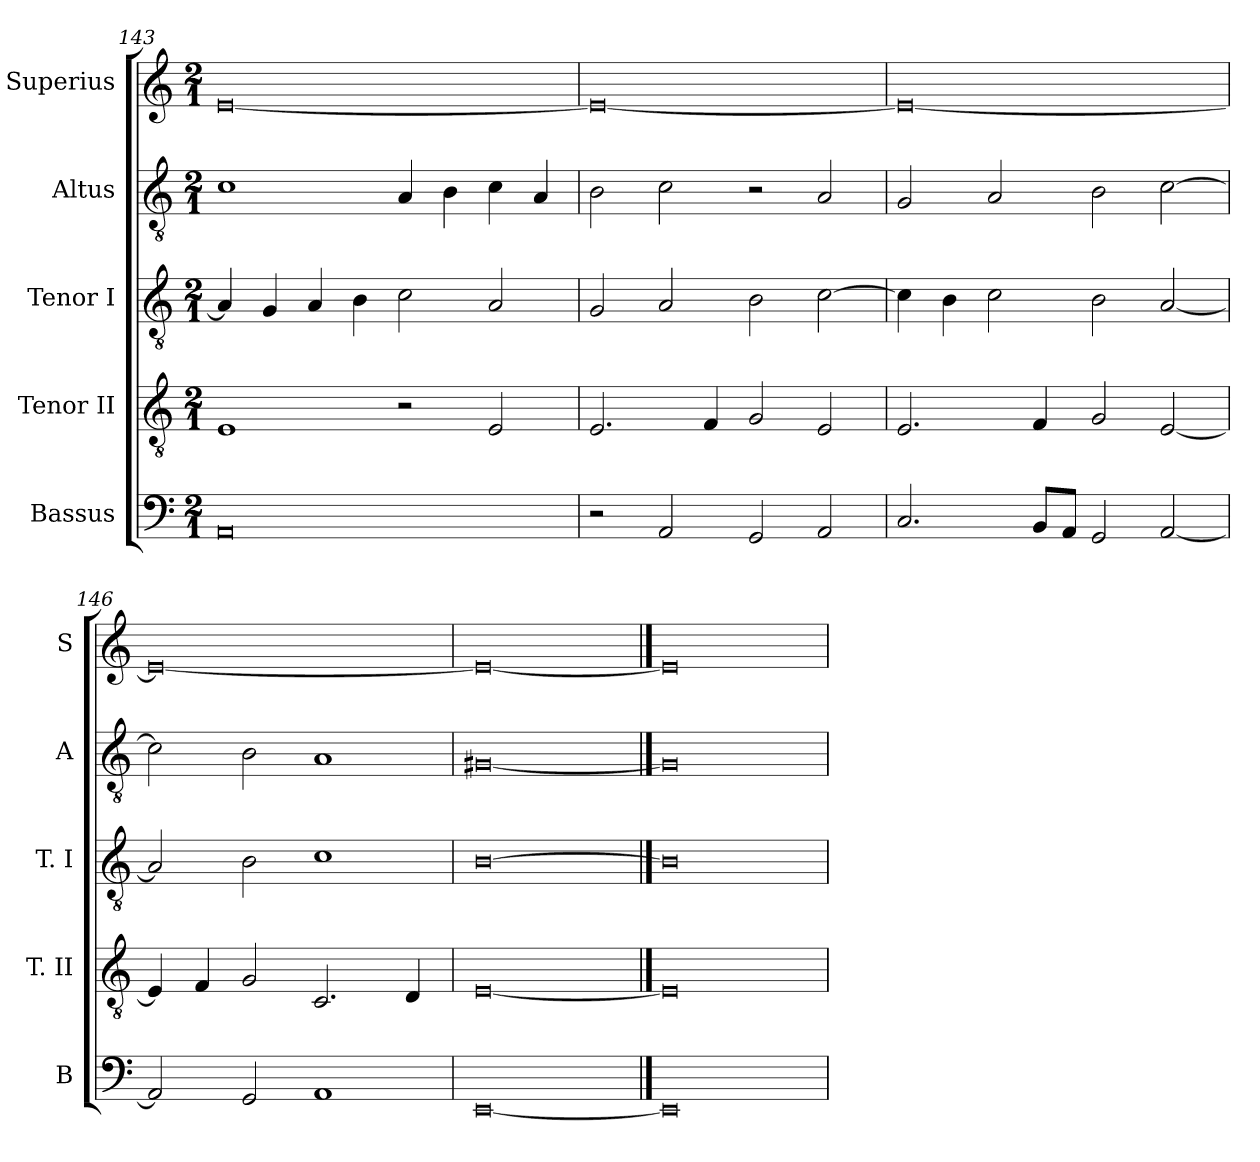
**kern	**kern	**kern	**kern	**kern
*part5	*part4	*part3	*part2	*part1
*staff5	*staff4	*staff3	*staff2	*staff1
*I"Bassus	*I"Tenor II	*I"Tenor I	*I"Altus	*I"Superius
*I'B	*I'T. II	*I'T. I	*I'A	*I'S
*clefF4	*clefGv2	*clefGv2	*clefGv2	*clefG2
*k[]	*k[]	*k[]	*k[]	*k[]
*C:	*C:	*C:	*C:	*C:
*M2/1	*M2/1	*M2/1	*M2/1	*M2/1
=143	=143	=143	=143	=143
0AA	1E	4A]	1c	[0e
.	.	4G	.	.
.	.	4A	.	.
.	.	4B	.	.
.	2r	2c	4A	.
.	.	.	4B	.
.	2E	2A	4c	.
.	.	.	4A	.
=144	=144	=144	=144	=144
2r	2.E	2G	2B	0e_
2AA	.	2A	2c	.
.	4F	.	.	.
2GG	2G	2B	2r	.
2AA	2E	[2c	2A	.
=145	=145	=145	=145	=145
2.C	2.E	4c]	2G	0e_
.	.	4B	.	.
.	.	2c	2A	.
8BBL	4F	.	.	.
8AAJ	.	.	.	.
2GG	2G	2B	2B	.
[2AA	[2E	[2A	[2c	.
=146	=146	=146	=146	=146
2AA]	4E]	2A]	2c]	0e_
.	4F	.	.	.
2GG	2G	2B	2B	.
1AA	2.C	1c	1A	.
.	4D	.	.	.
=147	=147	=147	=147	=147
[0EE	[0E	[0B	[0G#X	0e_
==148	==148	==148	==148	==148
0EE]	0E]	0B]	0G#]	0e]
=	=	=	=	=
*-	*-	*-	*-	*-
